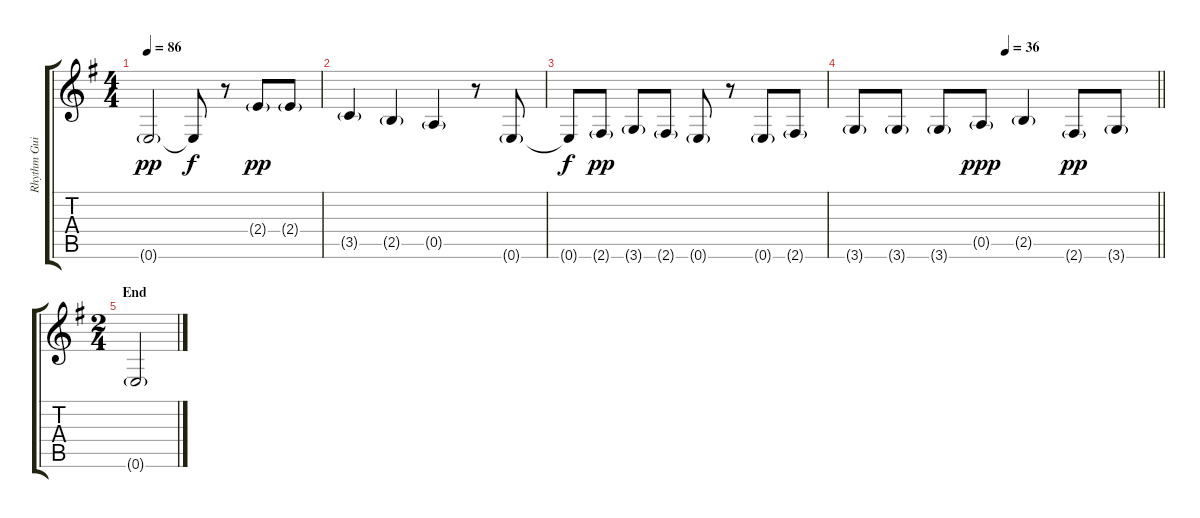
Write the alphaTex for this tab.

\track ("Rhythm Guitar" "Rhythm Gui") {instrument electricguitarclean}
\staff {score tabs}
\tuning (E4 B3 G3 D3 A2 E2) {hide}
\ts (4 4)
\tempo 86
\clef g2
\ks eminor
0.6{g}.2{dy pp} 0.6{t}.8{dy f} r.8 2.4{g}.8{dy pp} 2.4{g}.8 |
3.5{g}.4 2.5{g}.4 0.5{g}.4 r.8 0.6{g}.8 |
0.6{t}.8{dy f} 2.6{g}.8{dy pp} 3.6{g}.8 2.6{g}.8 0.6{g}.8 r.8 0.6{g}.8 2.6{g}.8 |
\tempo (36 0.5)
\barLineRight lightlight
3.6{g}.8 3.6{g}.8 3.6{g}.8 0.5{g}.8{dy ppp} 2.5{g}.4 2.6{g}.8{dy pp} 3.6{g}.8 |
\ts (2 4)
\section ("" "End")
0.6{g}.2
